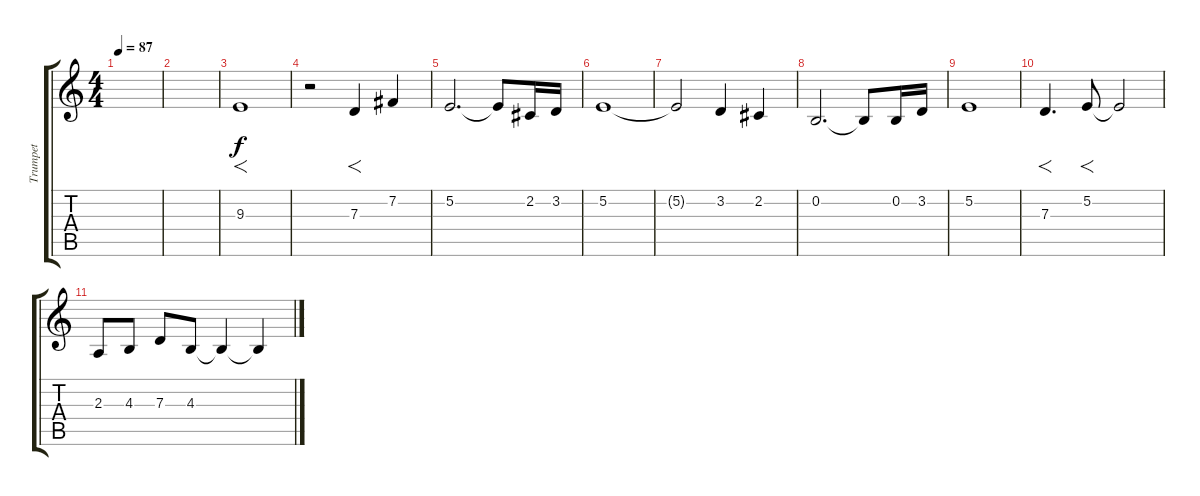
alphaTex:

\track ("Trumpet" "Trumpet") {instrument trumpet}
\staff {score tabs}
\tuning (E4 B3 G3 D3 A2 E2) {hide}
\ts (4 4)
\tempo 87
\clef g2
\ks c
|
|
9.3.1{f} |
r.2 7.3.4{f} 7.2.4 |
5.2.2{d} 5.2{t}.8 2.2.16 3.2.16 |
5.2.1 |
5.2{t}.2 3.2.4 2.2.4 |
0.2.2{d} 0.2{t}.8 0.2.16 3.2.16 |
5.2.1 |
7.3.4{f d} 5.2.8{f} 5.2{t}.2 |
2.3.8 4.3.8 7.3.8 4.3.8 4.3{t}.4 4.3{t}.4
